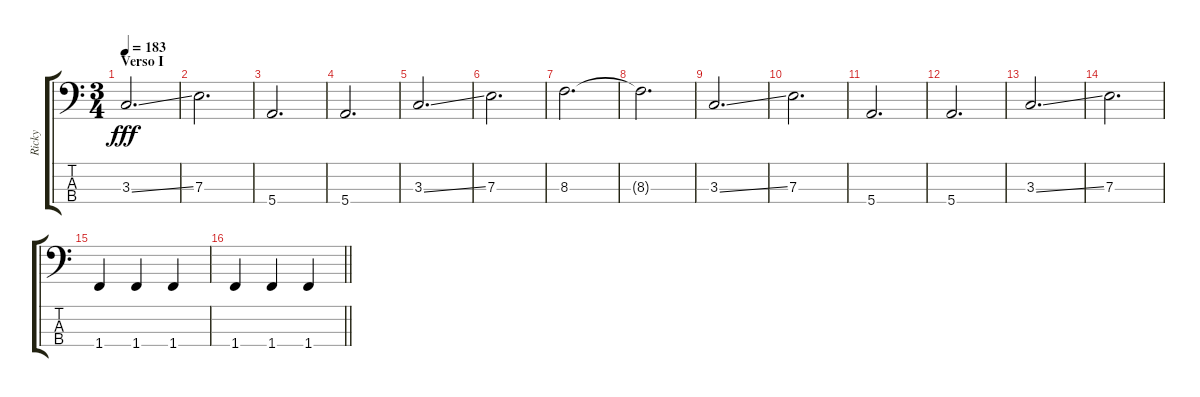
\track ("Ricky" "Ricky") {instrument acousticbass}
\staff {score tabs}
\tuning (G2 D2 A1 E1) {hide}
\ts (3 4)
\section ("" "Verso I")
\tempo 183
\clef f4
\ks c
3.3{ss}.2{d dy fff} |
7.3.2{d} |
5.4.2{d} |
5.4.2{d} |
3.3{ss}.2{d} |
7.3.2{d} |
8.3.2{d} |
8.3{t}.2{d} |
3.3{ss}.2{d} |
7.3.2{d} |
5.4.2{d} |
5.4.2{d} |
3.3{ss}.2{d} |
7.3.2{d} |
1.4.4 1.4.4 1.4.4 |
\barLineRight lightlight
1.4.4 1.4.4 1.4.4
